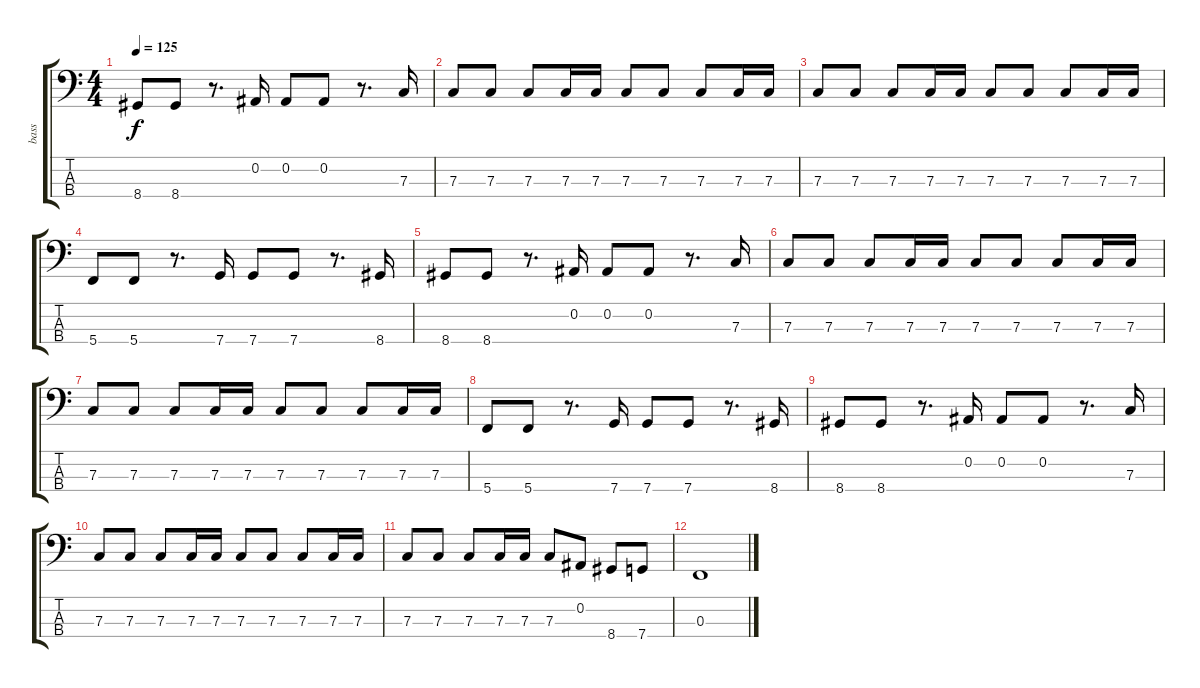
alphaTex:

\track ("bass" "bass") {instrument electricbasspick}
\staff {score tabs}
\tuning (Eb2 Bb1 F1 C1) {hide}
\ts (4 4)
\tempo 125
\clef f4
\ks c
8.4.8{dy f} 8.4.8 r.8{d} 0.2.16 0.2.8 0.2.8 r.8{d} 7.3.16 |
7.3.8 7.3.8 7.3.8 7.3.16 7.3.16 7.3.8 7.3.8 7.3.8 7.3.16 7.3.16 |
7.3.8 7.3.8 7.3.8 7.3.16 7.3.16 7.3.8 7.3.8 7.3.8 7.3.16 7.3.16 |
5.4.8 5.4.8 r.8{d} 7.4.16 7.4.8 7.4.8 r.8{d} 8.4.16 |
8.4.8 8.4.8 r.8{d} 0.2.16 0.2.8 0.2.8 r.8{d} 7.3.16 |
7.3.8 7.3.8 7.3.8 7.3.16 7.3.16 7.3.8 7.3.8 7.3.8 7.3.16 7.3.16 |
7.3.8 7.3.8 7.3.8 7.3.16 7.3.16 7.3.8 7.3.8 7.3.8 7.3.16 7.3.16 |
\section ("" "")
5.4.8 5.4.8 r.8{d} 7.4.16 7.4.8 7.4.8 r.8{d} 8.4.16 |
8.4.8 8.4.8 r.8{d} 0.2.16 0.2.8 0.2.8 r.8{d} 7.3.16 |
7.3.8 7.3.8 7.3.8 7.3.16 7.3.16 7.3.8 7.3.8 7.3.8 7.3.16 7.3.16 |
7.3.8 7.3.8 7.3.8 7.3.16 7.3.16 7.3.8 0.2.8 8.4.8 7.4.8 |
0.3.1
